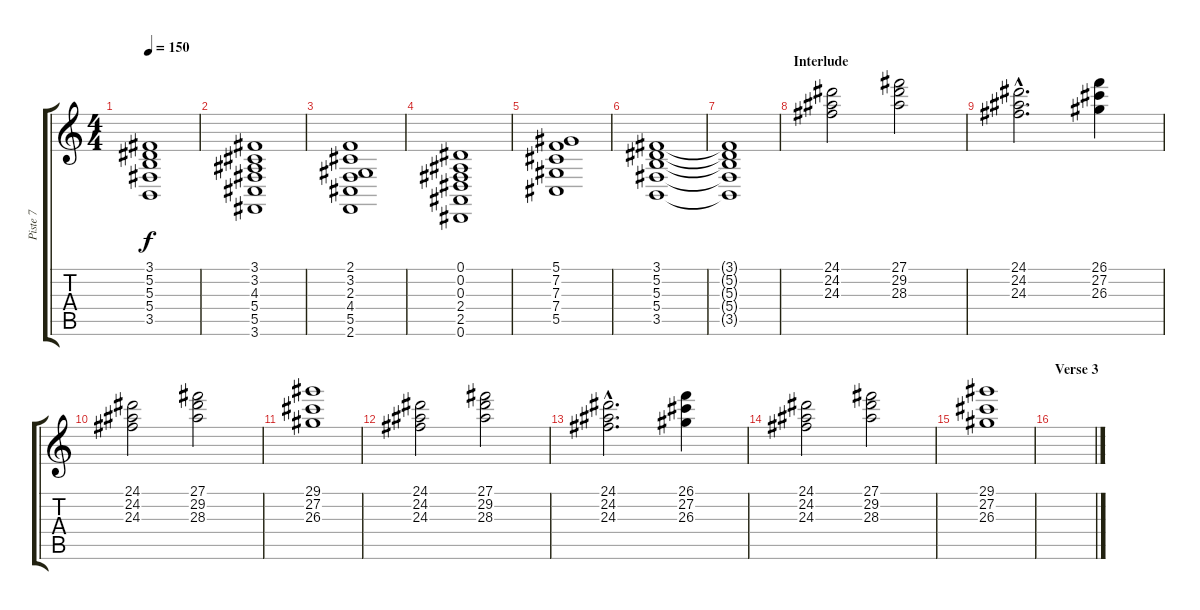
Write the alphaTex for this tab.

\track ("Piste 7" "Piste 7") {instrument brasssection}
\staff {score tabs}
\tuning (Eb4 Bb3 Gb3 Db3 Ab2 Eb2) {hide}
\ts (4 4)
\tempo 150
\clef g2
\ks c
(3.1 5.2 5.3 5.4 3.5).1{dy f} |
(3.1 3.2 4.3 5.4 5.5 3.6).1 |
(2.1 3.2 2.3 4.4 5.5 2.6).1 |
(0.1 0.2 0.3 2.4 2.5 0.6).1 |
(5.1 7.2 7.3 7.4 5.5).1 |
(3.1 5.2 5.3 5.4 3.5).1 |
(3.1{t} 5.2{t} 5.3{t} 5.4{t} 3.5{t}).1 |
\section ("" "Interlude")
(24.1 24.2 24.3).2 (27.1 29.2 28.3).2 |
(24.1{hac} 24.2{hac} 24.3{hac}).2{d} (26.1 27.2 26.3).4 |
(24.1 24.2 24.3).2 (27.1 29.2 28.3).2 |
(29.1 27.2 26.3).1 |
(24.1 24.2 24.3).2 (27.1 29.2 28.3).2 |
(24.1{hac} 24.2{hac} 24.3{hac}).2{d} (26.1 27.2 26.3).4 |
(24.1 24.2 24.3).2 (27.1 29.2 28.3).2 |
(29.1 27.2 26.3).1 |
\section ("" "Verse 3")
